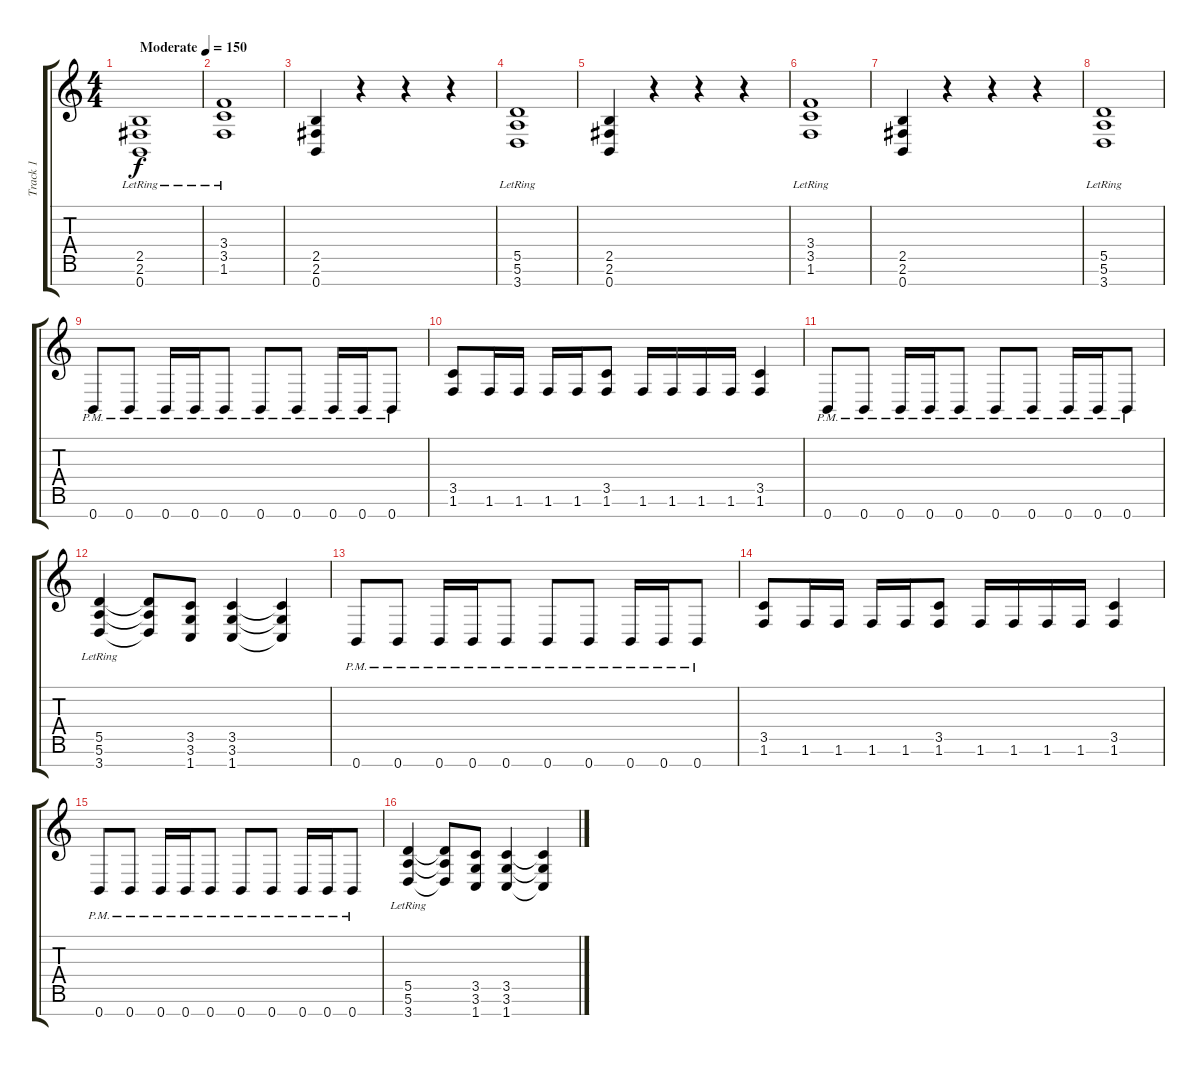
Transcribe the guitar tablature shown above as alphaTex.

\track ("Track 1" "Track 1") {instrument distortionguitar}
\staff {score tabs}
\tuning (E4 B3 G3 D3 A2 E2 B1) {hide}
\ts (4 4)
\tempo (150 "Moderate")
\clef g2
\ks c
(2.5 2.6{lr} 0.7).1{dy f instrument distortionguitar} |
(3.4{lr} 3.5 1.6).1 |
(2.5 2.6 0.7).4 r.4 r.4 r.4 |
(5.5 5.6{lr} 3.7).1 |
(2.5 2.6 0.7).4 r.4 r.4 r.4 |
(3.4 3.5 1.6{lr}).1 |
(2.5 2.6 0.7).4 r.4 r.4 r.4 |
(5.5 5.6{lr} 3.7).1 |
0.7{pm}.8 0.7{pm}.8 0.7{pm}.16 0.7{pm}.16 0.7{pm}.8 0.7{pm}.8 0.7{pm}.8 0.7{pm}.16 0.7{pm}.16 0.7{pm}.8 |
(3.5 1.6).8 1.6.16 1.6.16 1.6.16 1.6.16 (3.5 1.6).8 1.6.16 1.6.16 1.6.16 1.6.16 (3.5 1.6).4 |
0.7{pm}.8 0.7{pm}.8 0.7{pm}.16 0.7{pm}.16 0.7{pm}.8 0.7{pm}.8 0.7{pm}.8 0.7{pm}.16 0.7{pm}.16 0.7{pm}.8 |
(5.5{lr} 5.6{lr} 3.7{lr}).4 (5.5{t} 5.6{t} 3.7{t}).8 (3.5 3.6 1.7).8 (3.5 3.6 1.7).4 (3.5{t} 3.6{t} 1.7{t}).4 |
0.7{pm}.8 0.7{pm}.8 0.7{pm}.16 0.7{pm}.16 0.7{pm}.8 0.7{pm}.8 0.7{pm}.8 0.7{pm}.16 0.7{pm}.16 0.7{pm}.8 |
(3.5 1.6).8 1.6.16 1.6.16 1.6.16 1.6.16 (3.5 1.6).8 1.6.16 1.6.16 1.6.16 1.6.16 (3.5 1.6).4 |
0.7{pm}.8 0.7{pm}.8 0.7{pm}.16 0.7{pm}.16 0.7{pm}.8 0.7{pm}.8 0.7{pm}.8 0.7{pm}.16 0.7{pm}.16 0.7{pm}.8 |
(5.5{lr} 5.6{lr} 3.7{lr}).4 (5.5{t} 5.6{t} 3.7{t}).8 (3.5 3.6 1.7).8 (3.5 3.6 1.7).4 (3.5{t} 3.6{t} 1.7{t}).4
